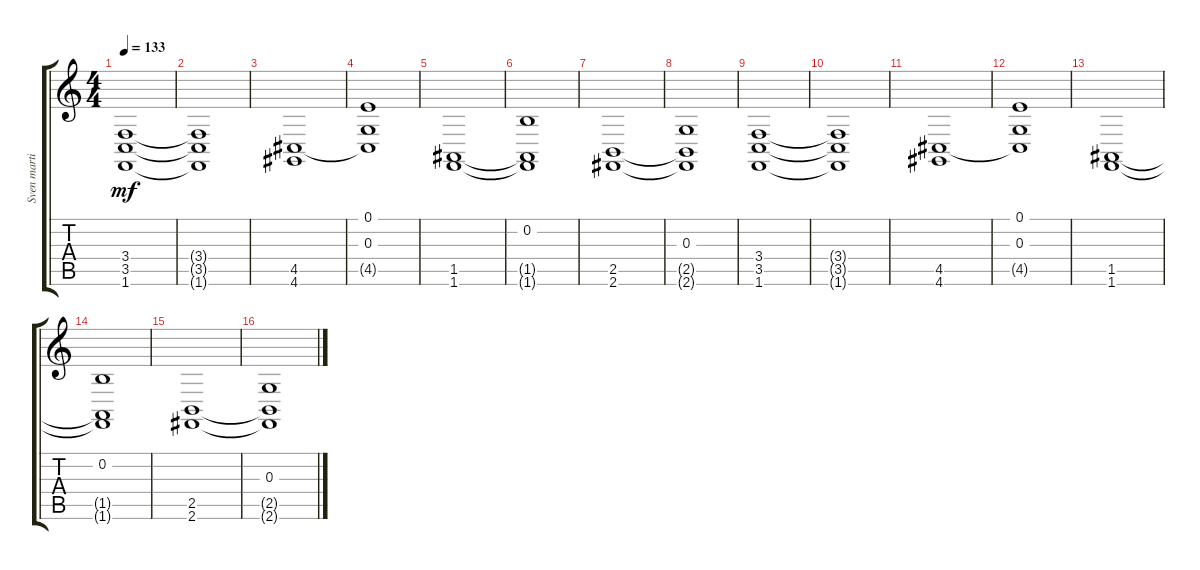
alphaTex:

\track ("Sven martin (left hand)" "Sven marti") {instrument panflute}
\staff {score tabs}
\tuning (E4 B3 G3 D3 A2 E2) {hide}
\ts (4 4)
\tempo 133
\clef g2
\ks c
(3.4 3.5 1.6).1{dy mf} |
(3.4{t} 3.5{t} 1.6{t}).1 |
(4.5 4.6).1 |
(0.1 0.3 4.5{t}).1 |
(1.5 1.6).1 |
(0.2 1.5{t} 1.6{t}).1 |
(2.5 2.6).1 |
(0.3 2.5{t} 2.6{t}).1 |
(3.4 3.5 1.6).1 |
(3.4{t} 3.5{t} 1.6{t}).1 |
(4.5 4.6).1 |
(0.1 0.3 4.5{t}).1 |
(1.5 1.6).1 |
(0.2 1.5{t} 1.6{t}).1 |
(2.5 2.6).1 |
(0.3 2.5{t} 2.6{t}).1
